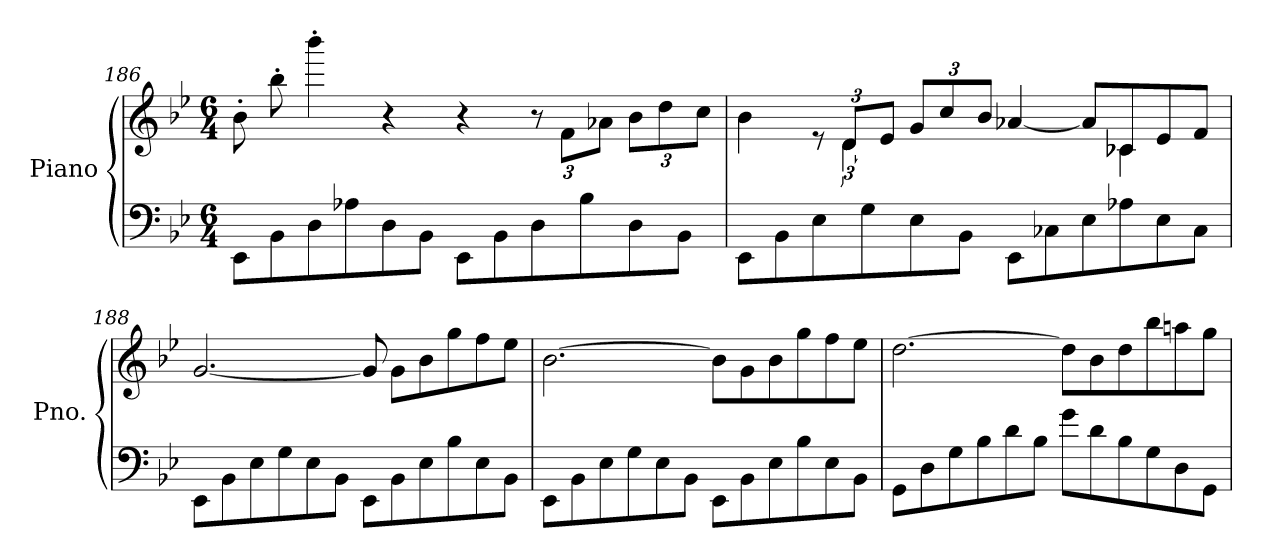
**kern	**kern
*part1	*part1
*staff2	*staff1
*I"Piano	*
*I'Pno.	*
*clefF4	*clefG2
*k[b-e-]	*k[b-e-]
*M6/4	*M6/4
=186	=186
8EE-\L	8b-'\
8BB-\	8bb-'\
8D\	4bbb-'\
8A-X\	.
8D\	4r
8BB-\J	.
8EE-\L	4r
8BB-\	.
*	*Xbrackettup
8D\	12r
.	12f\L
8B-\	.
.	12a-X\J
8D\	12b-\L
.	12dd\
8BB-\J	.
.	12cc\J
!!LO:LB:g=z
=187	=187
*	*^
8EE-\L	4b-\	4ryy
8BB-\	.	.
*	*	*brackettup
8E-\	12re	12ryy
.	12d/L	6d\
8G\	.	.
.	12e-/J	.
*	*Xbrackettup	*
8E-\	12g/L	8ryy
.	12cc/	.
*	*v	*v
8BB-\J	.
.	12b-/J
8EE-\L	[4a-X/
8C-X\	.
8E-\	8a-/L]
*	*^
8A-X\	8c-X/	4c-\
8E-\	8e-/	.
8C-\J	8f/J	8ryy
*	*v	*v
=188	=188
8EE-\L	[2.g/
8BB-\	.
8E-\	.
8G\	.
8E-\	.
8BB-\J	.
8EE-\L	8g/]
8BB-\	8g\L
8E-\	8b-\
8B-\	8gg\
8E-\	8ff\
8BB-\J	8ee-\J
=189	=189
8EE-\L	[2.b-\
8BB-\	.
8E-\	.
8G\	.
8E-\	.
8BB-\J	.
8EE-\L	8b-\L]
8BB-\	8g\
8E-\	8b-\
8B-\	8gg\
8E-\	8ff\
8BB-\J	8ee-\J
=190	=190
8GG\L	[2.dd\
8D\	.
8G\	.
8B-\	.
8d\	.
8B-\J	.
8g\L	8dd\L]
8d\	8b-\
8B-\	8dd\
8G\	8bb-\
8D\	8aan\
8GG\J	8gg\J
=	=
*-	*-
